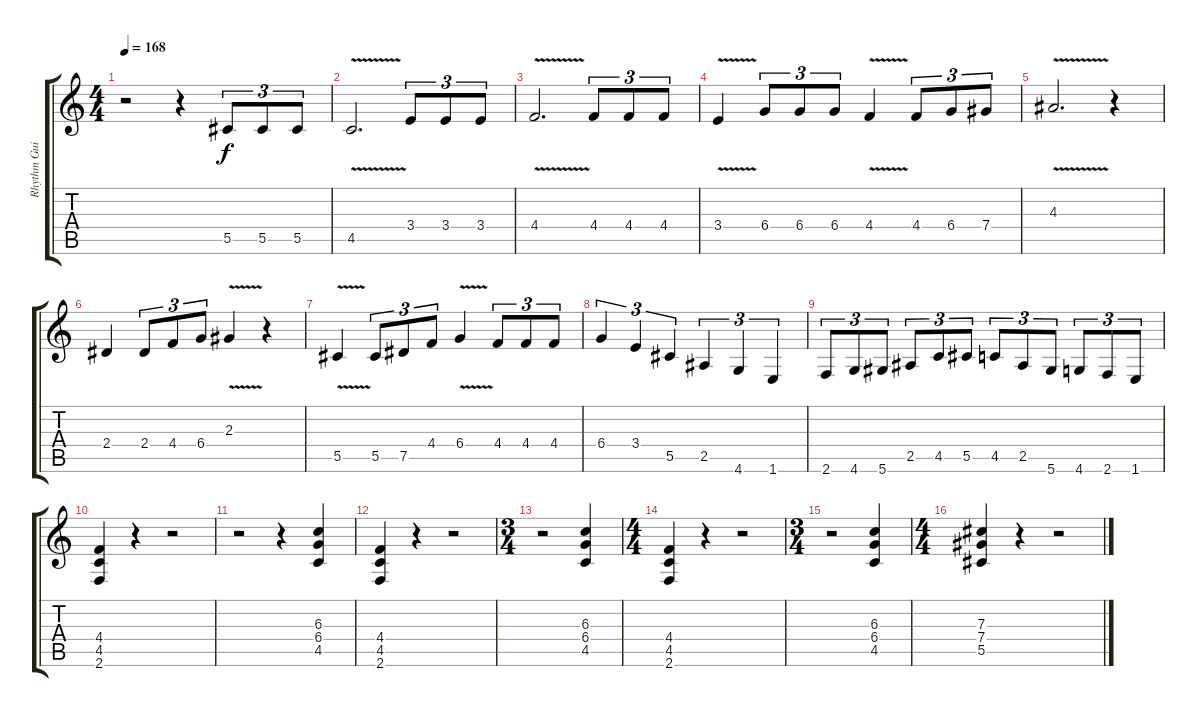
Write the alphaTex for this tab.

\track ("Rhythm Guitar " "Rhythm Gui") {instrument distortionguitar}
\staff {score tabs}
\tuning (Eb4 Bb3 Gb3 Db3 Ab2 Eb2) {hide}
\ts (4 4)
\tempo 168
\clef g2
\ks c
r.2{dy f instrument distortionguitar} r.4 5.5.8{tu (3 2)} 5.5.8{tu (3 2)} 5.5.8{tu (3 2)} |
4.5{v}.2{d} 3.4.8{tu (3 2)} 3.4.8{tu (3 2)} 3.4.8{tu (3 2)} |
4.4{v}.2{d} 4.4.8{tu (3 2)} 4.4.8{tu (3 2)} 4.4.8{tu (3 2)} |
3.4{v}.4 6.4.8{tu (3 2)} 6.4.8{tu (3 2)} 6.4.8{tu (3 2)} 4.4{v}.4 4.4.8{tu (3 2)} 6.4.8{tu (3 2)} 7.4.8{tu (3 2)} |
4.3{v}.2{d} r.4 |
2.4.4 2.4.8{tu (3 2)} 4.4.8{tu (3 2)} 6.4.8{tu (3 2)} 2.3{v}.4 r.4 |
5.5{v}.4 5.5.8{tu (3 2)} 7.5.8{tu (3 2)} 4.4.8{tu (3 2)} 6.4{v}.4 4.4.8{tu (3 2)} 4.4.8{tu (3 2)} 4.4.8{tu (3 2)} |
6.4.4{tu (3 2)} 3.4.4{tu (3 2)} 5.5.4{tu (3 2)} 2.5.4{tu (3 2)} 4.6.4{tu (3 2)} 1.6.4{tu (3 2)} |
2.6.8{tu (3 2)} 4.6.8{tu (3 2)} 5.6.8{tu (3 2)} 2.5.8{tu (3 2)} 4.5.8{tu (3 2)} 5.5.8{tu (3 2)} 4.5.8{tu (3 2)} 2.5.8{tu (3 2)} 5.6.8{tu (3 2)} 4.6.8{tu (3 2)} 2.6.8{tu (3 2)} 1.6.8{tu (3 2)} |
(4.4 4.5 2.6).4 r.4 r.2 |
r.2 r.4 (6.3 6.4 4.5).4 |
(4.4 4.5 2.6).4 r.4 r.2 |
\ts (3 4)
r.2 (6.3 6.4 4.5).4 |
\ts (4 4)
(4.4 4.5 2.6).4 r.4 r.2 |
\ts (3 4)
r.2 (6.3 6.4 4.5).4 |
\ts (4 4)
(7.3 7.4 5.5).4 r.4 r.2
